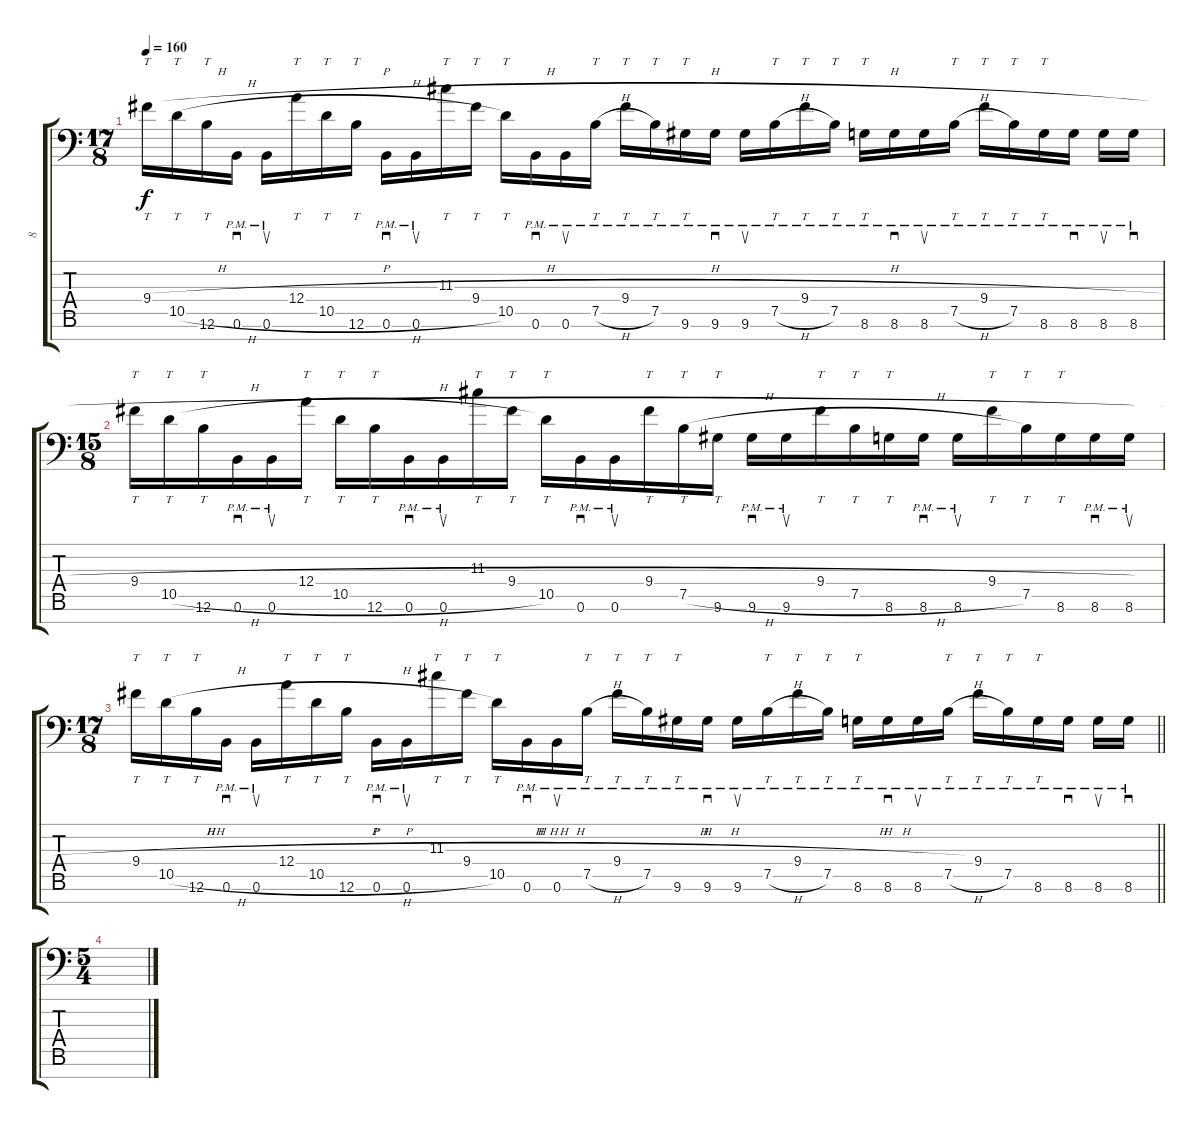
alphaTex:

\track ("8 " "8 ") {instrument distortionguitar}
\staff {score tabs}
\tuning (B3 G3 D3 A2 E2 B1 E1) {hide}
\ts (17 8)
\tempo 160
\clef f4
\ks c
9.4{h}.16{tt dy f} 10.5{h}.16{tt} 12.6.16{tt} 0.6{pm}.16{sd} 0.6{pm}.16{su} 12.4{h}.16{tt} 10.5{h}.16{tt} 12.6.16{tt} 0.6{pm}.16{sd} 0.6{pm}.16{su} 11.3.16{tt} 9.4{h}.16{tt} 10.5.16{tt} 0.6{pm}.16{sd} 0.6{pm}.16{su} 7.5{h pm}.16{tt} 9.4{h pm}.16{tt} 7.5{pm}.16{tt} 9.6{pm}.16{tt} 9.6{pm}.16{sd} 9.6{pm}.16{su} 7.5{h pm}.16{tt} 9.4{h pm}.16{tt} 7.5{pm}.16{tt} 8.6{pm}.16{tt} 8.6{pm}.16{sd} 8.6{pm}.16{su} 7.5{h pm}.16{tt} 9.4{h pm}.16{tt} 7.5{pm}.16{tt} 8.6{pm}.16{tt} 8.6{pm}.16{sd} 8.6{pm}.16{su} 8.6{pm}.16{sd} |
\ts (15 8)
9.4{h}.16{tt} 10.5{h}.16{tt} 12.6.16{tt} 0.6{pm}.16{sd} 0.6{pm}.16{su} 12.4{h}.16{tt} 10.5{h}.16{tt} 12.6.16{tt} 0.6{pm}.16{sd} 0.6{pm}.16{su} 11.3.16{tt} 9.4{h}.16{tt} 10.5.16{tt} 0.6{pm}.16{sd} 0.6{pm}.16{su} 9.4{h}.16{tt} 7.5{h}.16{tt} 9.6.16{tt} 9.6{pm}.16{sd} 9.6{pm}.16{su} 9.4{h}.16{tt} 7.5{h}.16{tt} 8.6.16{tt} 8.6{pm}.16{sd} 8.6{pm}.16{su} 9.4{h}.16{tt} 7.5.16{tt} 8.6.16{tt} 8.6{pm}.16{sd} 8.6{pm}.16{su} |
\ts (17 8)
\barLineRight lightlight
9.4{h}.16{tt} 10.5{h}.16{tt} 12.6.16{tt} 0.6{pm}.16{sd} 0.6{pm}.16{su} 12.4{h}.16{tt} 10.5{h}.16{tt} 12.6.16{tt} 0.6{pm}.16{sd} 0.6{pm}.16{su} 11.3.16{tt} 9.4{h}.16{tt} 10.5.16{tt} 0.6{pm}.16{sd} 0.6{pm}.16{su} 7.5{h pm}.16{tt} 9.4{h pm}.16{tt} 7.5{pm}.16{tt} 9.6{pm}.16{tt} 9.6{pm}.16{sd} 9.6{pm}.16{su} 7.5{h pm}.16{tt} 9.4{h pm}.16{tt} 7.5{pm}.16{tt} 8.6{pm}.16{tt} 8.6{pm}.16{sd} 8.6{pm}.16{su} 7.5{h pm}.16{tt} 9.4{pm}.16{tt} 7.5{pm}.16{tt} 8.6{pm}.16{tt} 8.6{pm}.16{sd} 8.6{pm}.16{su} 8.6{pm}.16{sd} |
\ts (5 4)
\section ("" "")
